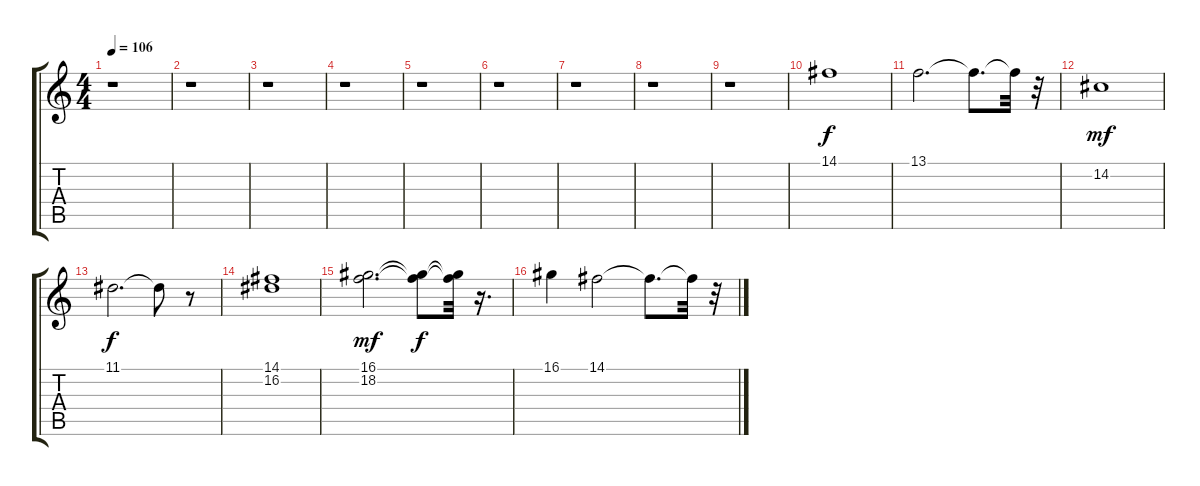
\track "" {instrument choiraahs}
\staff {score tabs}
\tuning (E4 B3 G3 D3 A2 E2) {hide}
\ts (4 4)
\tempo 106
\clef g2
\ks c
r.1{dy f} |
r.1 |
r.1 |
r.1 |
r.1 |
r.1 |
r.1 |
r.1 |
r.1 |
14.1.1 |
13.1.2{d} 13.1{t}.8{d} 13.1{t}.32 r.32 |
14.2.1{dy mf} |
11.1.2{d dy f} 11.1{t}.8 r.8 |
(14.1 16.2).1 |
(16.1 18.2).2{d dy mf} (16.1{t} 18.2{t}).8{dy f} (16.1{t} 18.2{t}).32 r.16{d} |
16.1.4 14.1.2 14.1{t}.8{d} 14.1{t}.32 r.32
